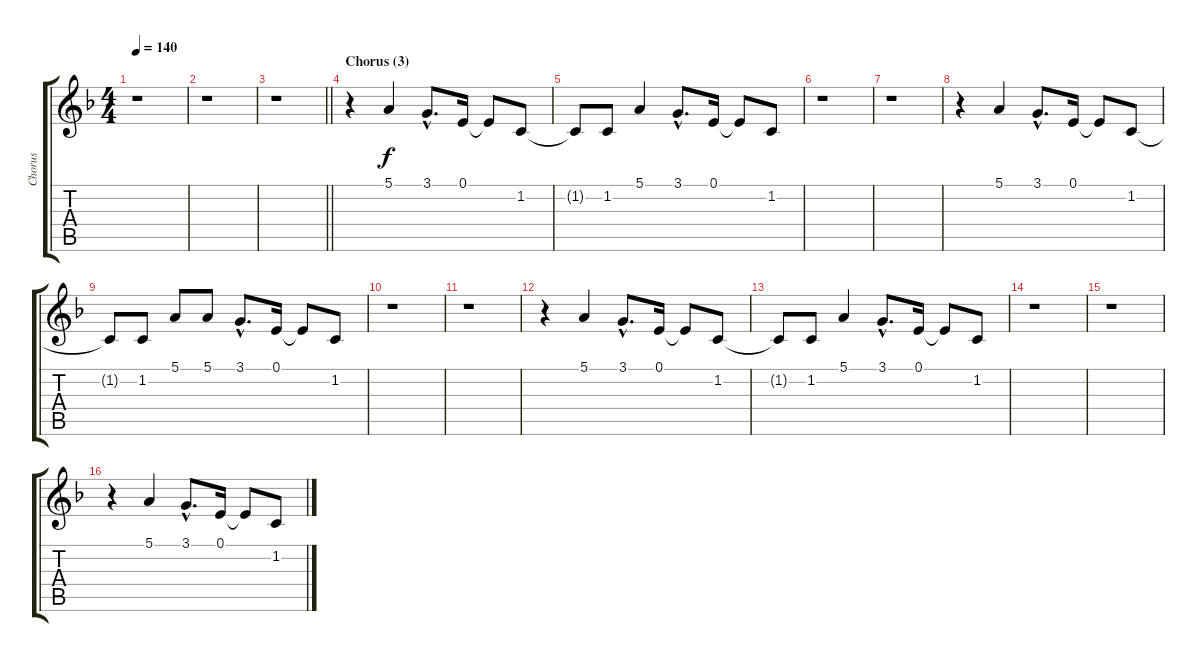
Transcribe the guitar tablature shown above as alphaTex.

\track ("Chorus" "Chorus") {instrument sopranosax}
\staff {score tabs}
\tuning (E4 B3 G3 D3 A2 E2) {hide}
\ts (4 4)
\tempo 140
\clef g2
\ks f
r.1{dy f} |
r.1 |
\barLineRight lightlight
r.1 |
\section ("" "Chorus (3)")
r.4 5.1.4 3.1{hac}.8{d} 0.1.16 0.1{t}.8 1.2.8 |
1.2{t}.8 1.2.8 5.1.4 3.1{hac}.8{d} 0.1.16 0.1{t}.8 1.2.8 |
r.1 |
r.1 |
r.4 5.1.4 3.1{hac}.8{d} 0.1.16 0.1{t}.8 1.2.8 |
1.2{t}.8 1.2.8 5.1.8 5.1.8 3.1{hac}.8{d} 0.1.16 0.1{t}.8 1.2.8 |
r.1 |
r.1 |
r.4 5.1.4 3.1{hac}.8{d} 0.1.16 0.1{t}.8 1.2.8 |
1.2{t}.8 1.2.8 5.1.4 3.1{hac}.8{d} 0.1.16 0.1{t}.8 1.2.8 |
r.1 |
r.1 |
r.4 5.1.4 3.1{hac}.8{d} 0.1.16 0.1{t}.8 1.2.8
